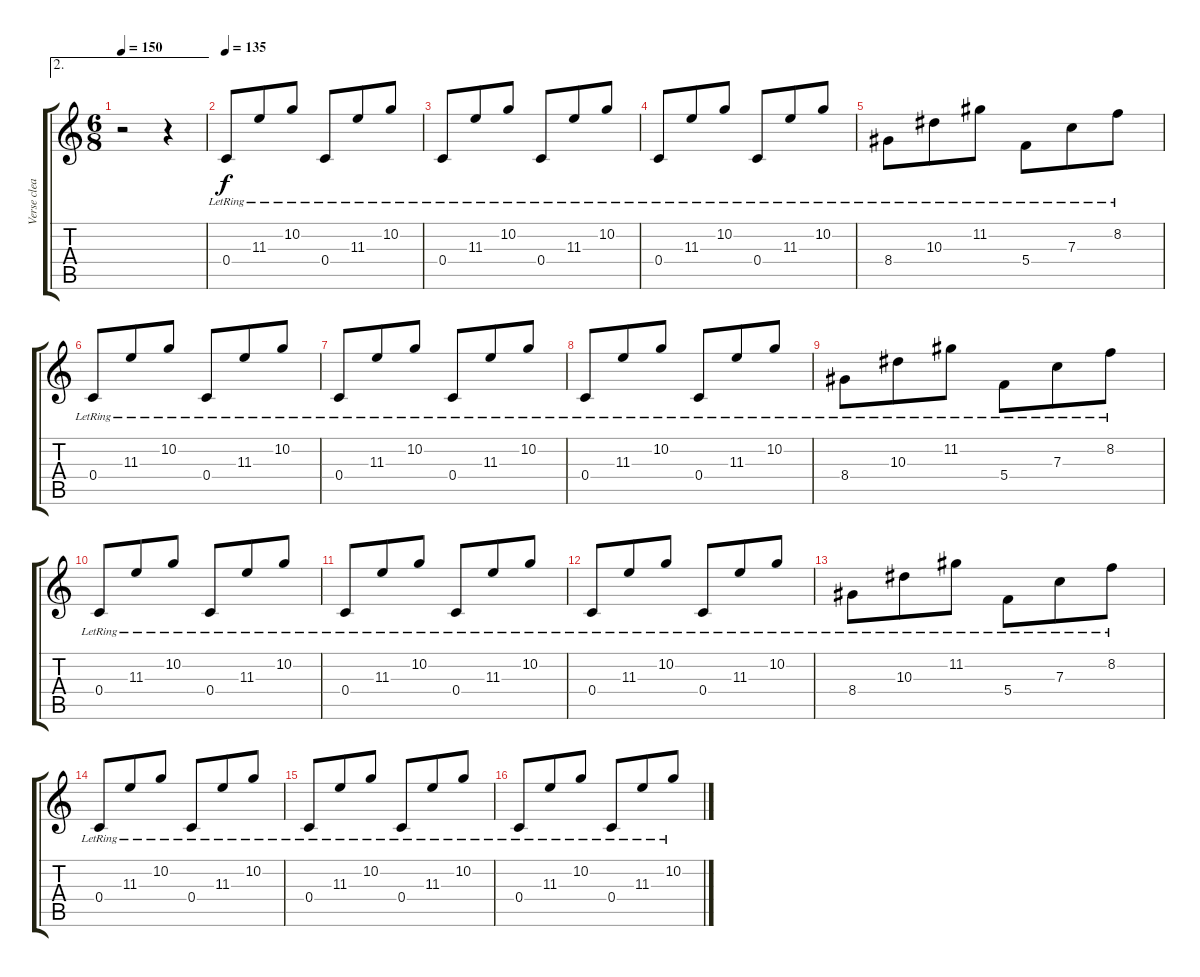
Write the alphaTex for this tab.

\track ("Verse clean 2" "Verse clea") {instrument electricguitarclean}
\staff {score tabs}
\tuning (D4 A3 F3 C3 G2 C2) {hide}
\ae 2
\ts (6 8)
\tempo 150
\clef g2
\ks c
r.2{dy f} r.4 |
\tempo 135
0.4{lr}.8 11.3{lr}.8 10.2{lr}.8 0.4{lr}.8 11.3{lr}.8 10.2{lr}.8 |
0.4{lr}.8 11.3{lr}.8 10.2{lr}.8 0.4{lr}.8 11.3{lr}.8 10.2{lr}.8 |
0.4{lr}.8 11.3{lr}.8 10.2{lr}.8 0.4{lr}.8 11.3{lr}.8 10.2{lr}.8 |
8.4{lr}.8 10.3{lr}.8 11.2{lr}.8 5.4{lr}.8 7.3{lr}.8 8.2{lr}.8 |
0.4{lr}.8 11.3{lr}.8 10.2{lr}.8 0.4{lr}.8 11.3{lr}.8 10.2{lr}.8 |
0.4{lr}.8 11.3{lr}.8 10.2{lr}.8 0.4{lr}.8 11.3{lr}.8 10.2{lr}.8 |
0.4{lr}.8 11.3{lr}.8 10.2{lr}.8 0.4{lr}.8 11.3{lr}.8 10.2{lr}.8 |
8.4{lr}.8 10.3{lr}.8 11.2{lr}.8 5.4{lr}.8 7.3{lr}.8 8.2{lr}.8 |
0.4{lr}.8 11.3{lr}.8 10.2{lr}.8 0.4{lr}.8 11.3{lr}.8 10.2{lr}.8 |
0.4{lr}.8 11.3{lr}.8 10.2{lr}.8 0.4{lr}.8 11.3{lr}.8 10.2{lr}.8 |
0.4{lr}.8 11.3{lr}.8 10.2{lr}.8 0.4{lr}.8 11.3{lr}.8 10.2{lr}.8 |
8.4{lr}.8 10.3{lr}.8 11.2{lr}.8 5.4{lr}.8 7.3{lr}.8 8.2{lr}.8 |
0.4{lr}.8 11.3{lr}.8 10.2{lr}.8 0.4{lr}.8 11.3{lr}.8 10.2{lr}.8 |
0.4{lr}.8 11.3{lr}.8 10.2{lr}.8 0.4{lr}.8 11.3{lr}.8 10.2{lr}.8 |
0.4{lr}.8 11.3{lr}.8 10.2{lr}.8 0.4{lr}.8 11.3{lr}.8 10.2{lr}.8
